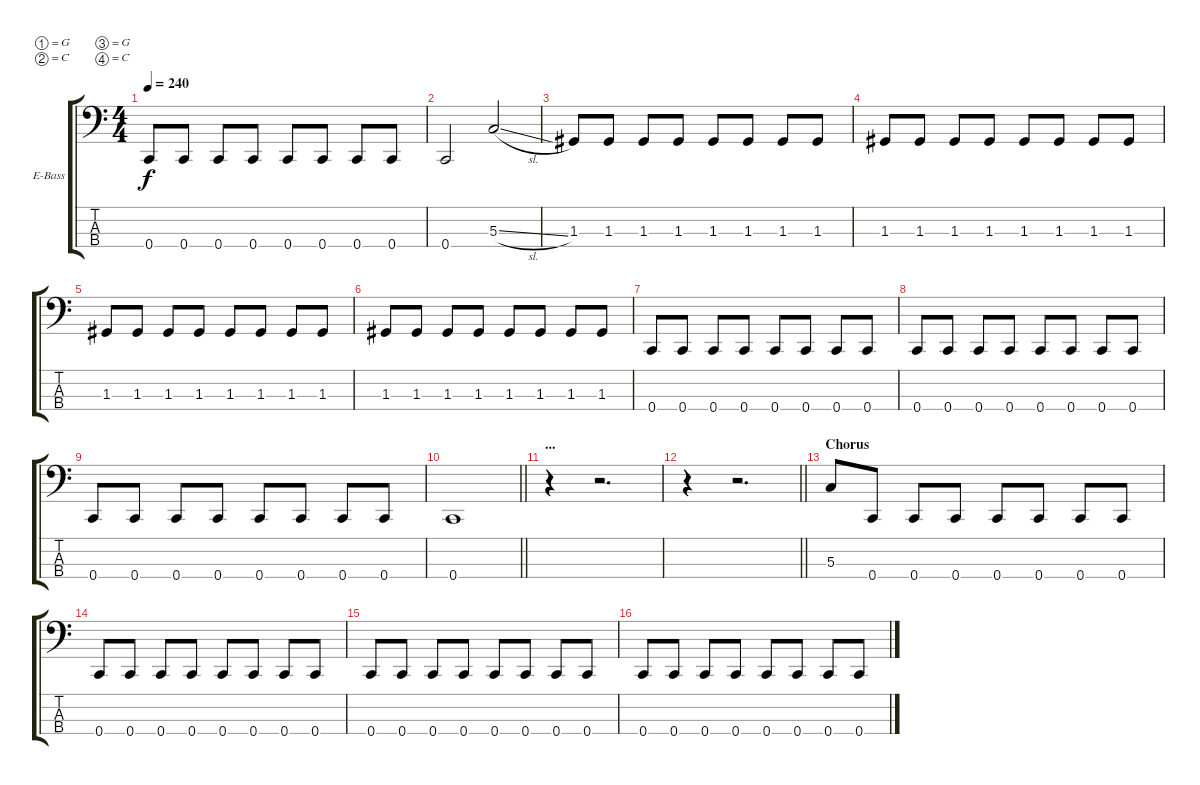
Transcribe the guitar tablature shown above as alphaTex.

\bracketExtendMode groupsimilarinstruments
\firstSystemTrackNameOrientation horizontal
\otherSystemsTrackNameOrientation horizontal
\track ("Nick" "E-Bass") {instrument slapbass1}
\staff {score tabs}
\tuning (G2 C2 G1 C1)
\ts (4 4)
\tempo 240
\clef f4
\ks c
0.4.8{dy f} 0.4.8 0.4.8 0.4.8 0.4.8 0.4.8 0.4.8 0.4.8 |
0.4.2 5.3{sl}.2 |
1.3.8 1.3.8 1.3.8 1.3.8 1.3.8 1.3.8 1.3.8 1.3.8 |
1.3.8 1.3.8 1.3.8 1.3.8 1.3.8 1.3.8 1.3.8 1.3.8 |
1.3.8 1.3.8 1.3.8 1.3.8 1.3.8 1.3.8 1.3.8 1.3.8 |
1.3.8 1.3.8 1.3.8 1.3.8 1.3.8 1.3.8 1.3.8 1.3.8 |
0.4.8 0.4.8 0.4.8 0.4.8 0.4.8 0.4.8 0.4.8 0.4.8 |
0.4.8 0.4.8 0.4.8 0.4.8 0.4.8 0.4.8 0.4.8 0.4.8 |
0.4.8 0.4.8 0.4.8 0.4.8 0.4.8 0.4.8 0.4.8 0.4.8 |
\barLineRight lightlight
0.4.1 |
\section ("" "...")
r.4 r.2{d} |
\barLineRight lightlight
r.4 r.2{d} |
\section ("" "Chorus")
5.3.8 0.4.8 0.4.8 0.4.8 0.4.8 0.4.8 0.4.8 0.4.8 |
0.4.8 0.4.8 0.4.8 0.4.8 0.4.8 0.4.8 0.4.8 0.4.8 |
0.4.8 0.4.8 0.4.8 0.4.8 0.4.8 0.4.8 0.4.8 0.4.8 |
0.4.8 0.4.8 0.4.8 0.4.8 0.4.8 0.4.8 0.4.8 0.4.8
